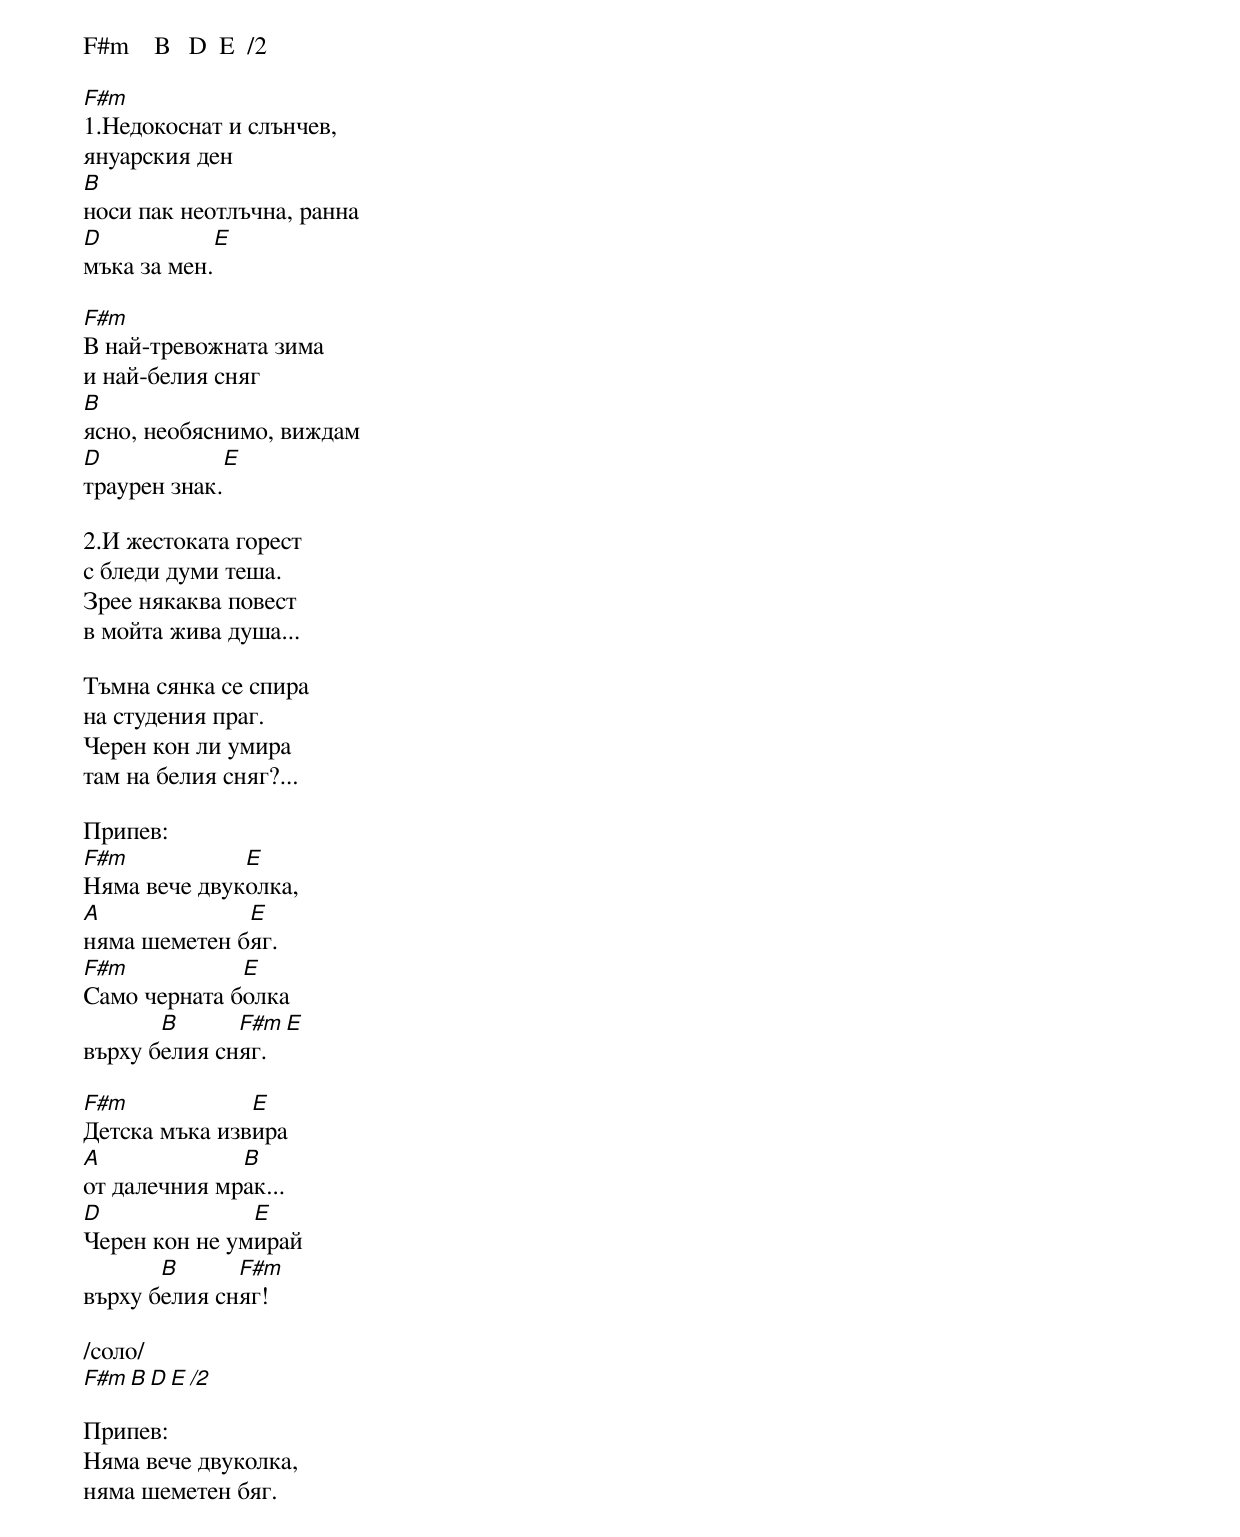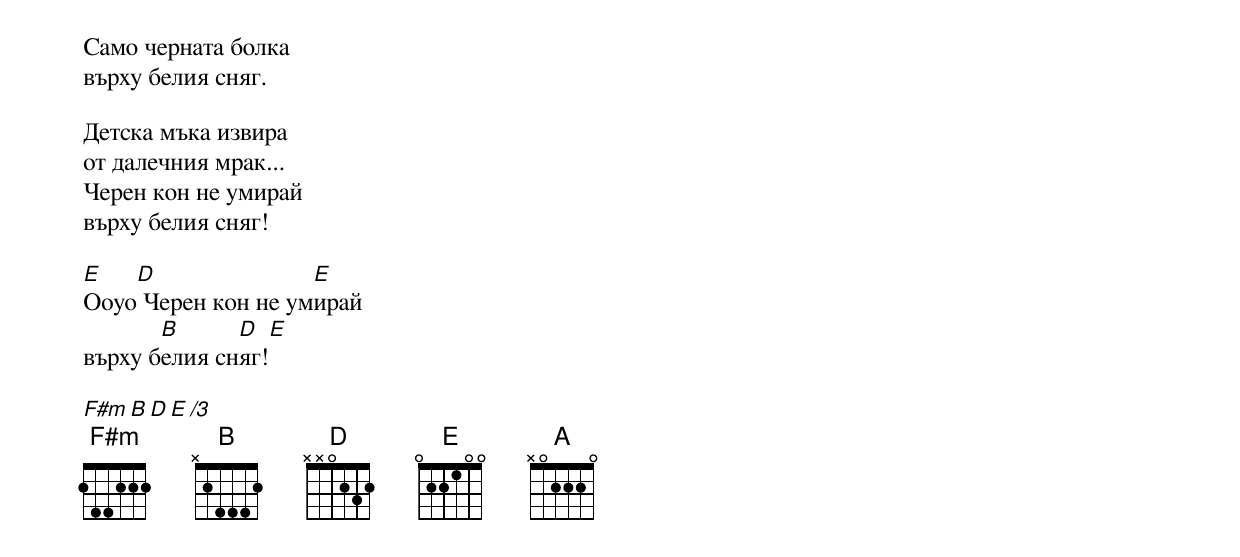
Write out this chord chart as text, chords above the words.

F#m    B   D  E  /2

F#m
1.Недокоснат и слънчев,
януарския ден
B
носи пак неотлъчна, ранна
D            E
мъка за мен.

F#m
В най-тревожната зима
и най-белия сняг
B
ясно, необяснимо, виждам
D            E
траурен знак.

2.И жестоката горест
с бледи думи теша.
Зрее някаква повест
в мойта жива душа...

Тъмна сянка се спира
на студения праг.
Черен кон ли умира
там на белия сняг?...

Припев:
F#m           E
Няма вече двуколка,
A             E
няма шеметен бяг.
F#m           E
Само черната болка
       B      F#m   E
върху белия сняг.

F#m            E
Детска мъка извира
A             B
от далечния мрак...
D              E
Черен кон не умирай
       B      F#m
върху белия сняг!

/соло/
F#m    B   D  E  /2

Припев:
Няма вече двуколка,
няма шеметен бяг.
Само черната болка
върху белия сняг.

Детска мъка извира
от далечния мрак...
Черен кон не умирай
върху белия сняг!

E   D               E
Ооуо Черен кон не умирай
       B      D   E
върху белия сняг!

F#m    B   D  E  /3
